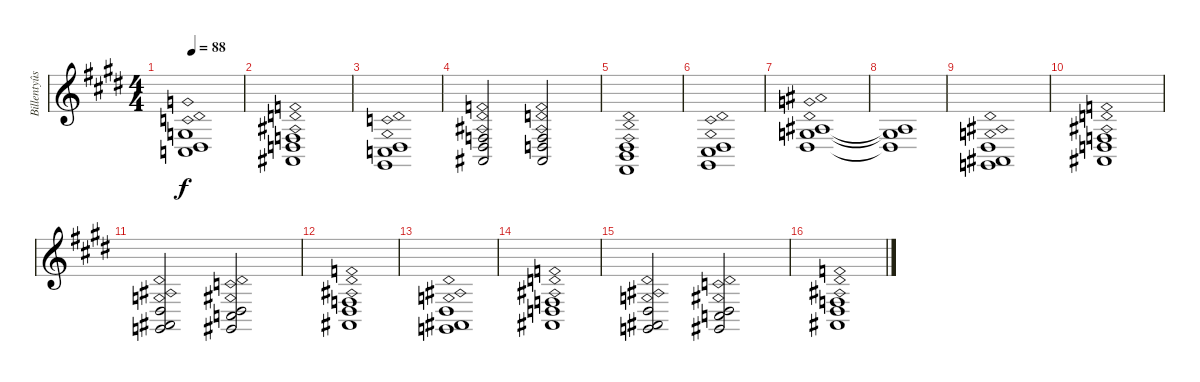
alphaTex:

\track ("Billentyûs 1 (Mats Olausson)" "Billentyûs") {instrument synthstrings1}
\staff {score}
\tuning (E4 B3 G3 D3 A2 E2) {hide}
\ts (4 4)
\tempo 88
\clef g2
\ks e
(0.3{ph 12} 1.4{ph 12} 3.5{ph 12}).1{dy f} |
(3.4{ph 12} 5.5{ph 12} 6.6{ph 12}).1 |
(1.4{ph 12} 3.5{ph 12} 4.6{ph 12}).1 |
(3.4{ph 12} 6.5{ph 12} 6.6{ph 12}).2 (3.4{ph 12} 5.5{ph 12} 6.6{ph 12}).2 |
(1.4{ph 12} 2.5{ph 12} 2.6{ph 12}).1 |
(1.4{ph 12} 4.5{ph 12} 4.6{ph 12}).1 |
(3.3{ph 12} 5.4{ph 12} 6.5{ph 12}).1 |
(3.3{t} 5.4{t} 6.5{t}).1 |
(1.4{ph 12} 1.5{ph 12} 3.6{ph 12}).1 |
(3.4{ph 12} 5.5{ph 12} 6.6{ph 12}).1 |
(1.4{ph 12} 1.5{ph 12} 3.6{ph 12}).2 (1.4{ph 12} 3.5{ph 12} 4.6{ph 12}).2 |
(3.4{ph 12} 6.5{ph 12} 6.6{ph 12}).1 |
(1.4{ph 12} 1.5{ph 12} 3.6{ph 12}).1 |
(3.4{ph 12} 5.5{ph 12} 6.6{ph 12}).1 |
(1.4{ph 12} 1.5{ph 12} 3.6{ph 12}).2 (1.4{ph 12} 3.5{ph 12} 4.6{ph 12}).2 |
(3.4{ph 12} 6.5{ph 12} 6.6{ph 12}).1
